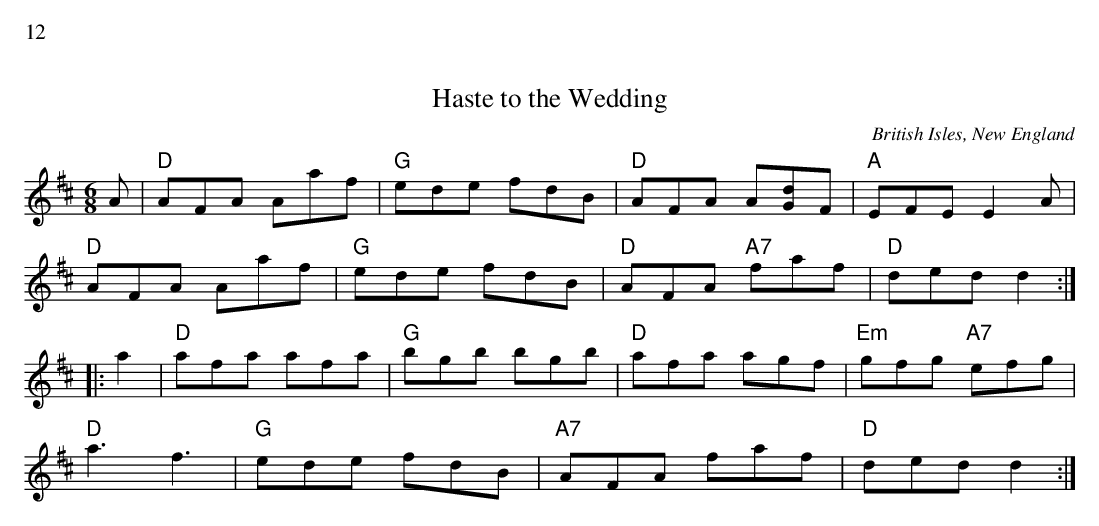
X:1
%%text 12
T: Haste to the Wedding
O: British Isles, New England
M: 6/8
K: D
A| "D"AFA Aaf| "G"ede fdB| "D"AFA A[dG]F| "A"EFE E2 A|
"D"AFA Aaf|"G"ede fdB| "D"AFA "A7"faf|"D"ded d2 :|
|:a2| "D"afa afa| "G"bgb bgb| "D"afa agf| "Em"gfg "A7"efg|
"D"a3 f3| "G"ede fdB| "A7"AFA faf| "D"ded d2 :|
